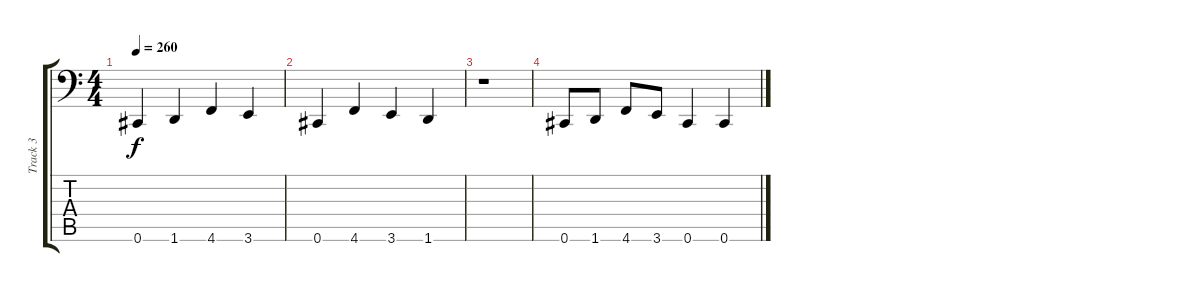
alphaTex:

\track ("Track 3" "Track 3") {instrument fretlessbass}
\staff {score tabs}
\tuning (Db3 Ab2 E2 B1 Gb1 Db1) {hide}
\ts (4 4)
\tempo 260
\clef f4
\ks c
0.6.4{dy f} 1.6.4 4.6.4 3.6.4 |
0.6.4 4.6.4 3.6.4 1.6.4 |
r.1 |
0.6.8 1.6.8 4.6.8 3.6.8 0.6.4 0.6.4
